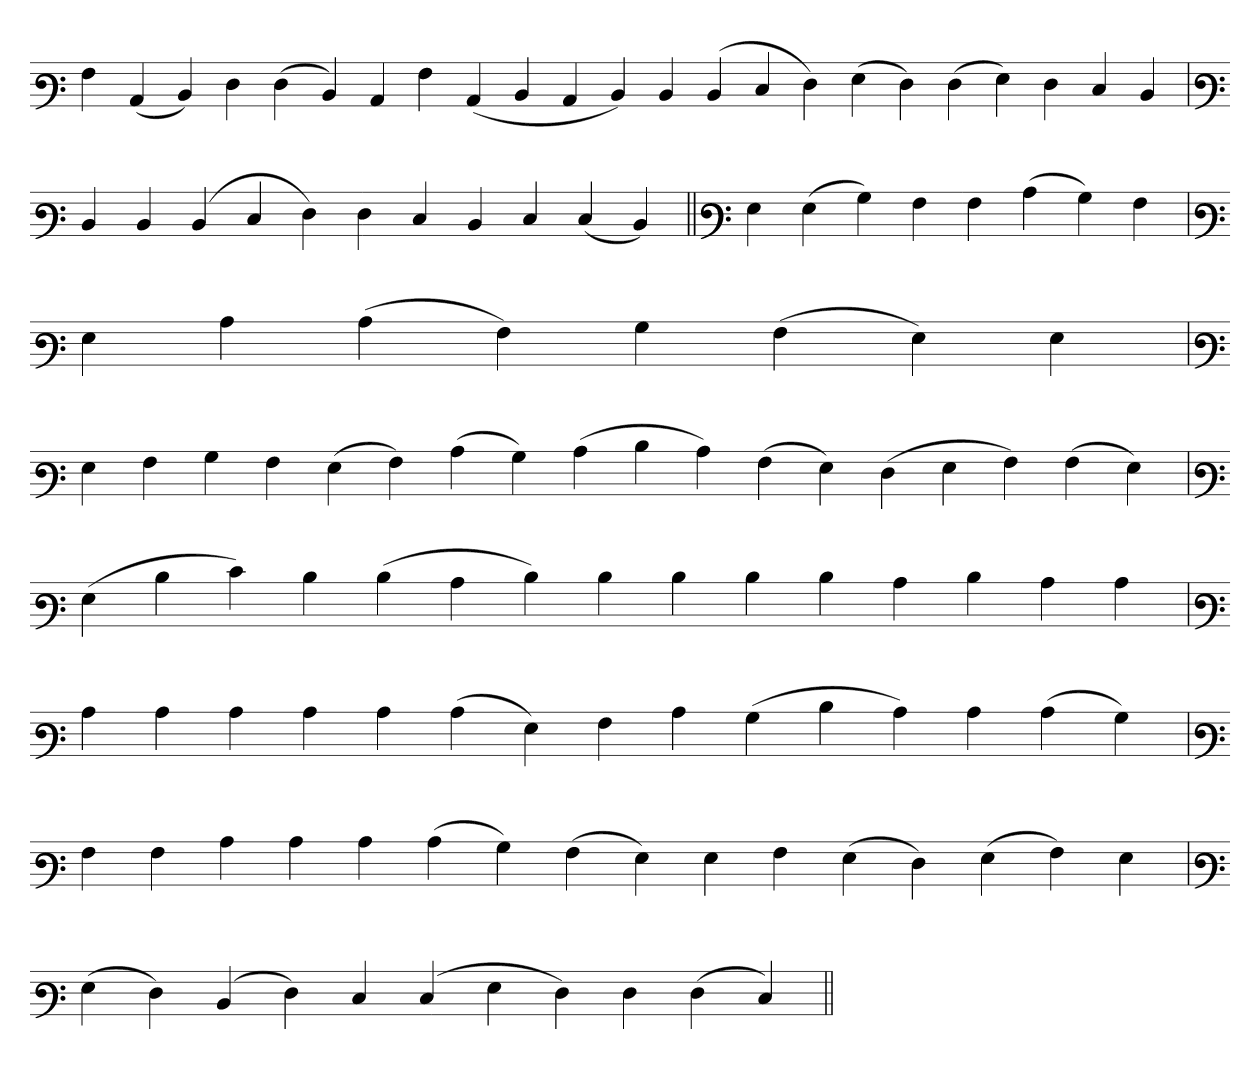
**kern
*part1
*staff1
*clefF3
=
4A
(4C
4D)
4F
(4F
4D)
4C
4A
(4C
4D
4C
4D)
4D
(4D
4E
4F)
(4G
4F)
(4F
4G)
4F
4E
4D
=`
*clefF3
4D
4D
(4D
4E
4F)
4F
4E
4D
4E
(4E
4D)
=||
*clefF3
4G
(4G
4B)
4A
4A
(4c
4B)
4A
=`
*clefF3
4G
4c
(4c
4A)
4B
(4A
4G)
4G
=`
*clefF3
4G
4A
4B
4A
(4G
4A)
(4c
4B)
(4c
4d
4c)
(4A
4G)
(4F
4G
4A)
(4A
4G)
=
*clefF3
(4G
4d
4e)
4d
(4d
4c
4d)
4d
4d
4d
4d
4c
4d
4c
4c
=`
*clefF3
4c
4c
4c
4c
4c
(4c
4G)
4A
4c
(4B
4d
4c)
4c
(4c
4B)
=
*clefF3
4A
4A
4c
4c
4c
(4c
4B)
(4A
4G)
4G
4A
(4G
4F)
(4G
4A)
4G
=`
*clefF3
(4G
4F)
(4D
4F)
4E
(4E
4G
4F)
4F
(4F
4E)
=||
*-
